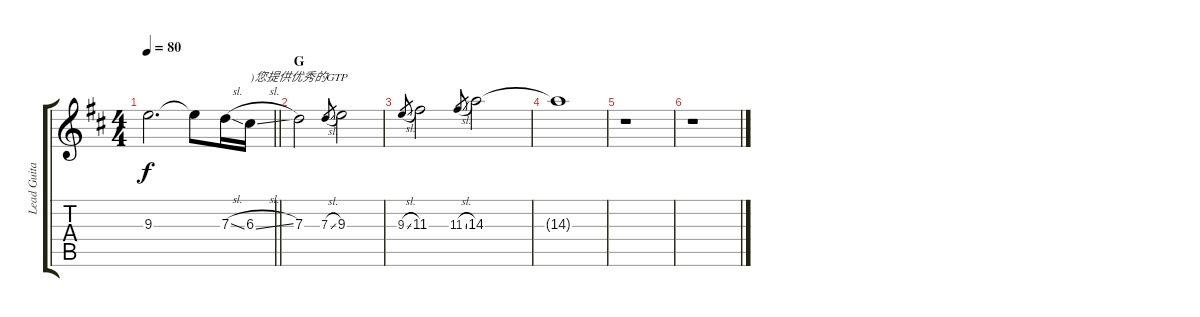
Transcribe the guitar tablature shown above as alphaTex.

\track ("Lead Guitar" "Lead Guita") {instrument distortionguitar}
\staff {score tabs}
\tuning (E4 B3 G3 D3 A2 E2) {hide}
\ts (4 4)
\tempo 80
\clef g2
\barLineRight lightlight
\ks d
9.3{t}.2{d dy f} 9.3{t}.8 7.3{sl}.16 6.3{sl}.16{txt ")您提供优秀的GTP"} |
\section ("" "G")
7.3.2 7.3{sl}.8{gr} 9.3.2 |
9.3{sl}.8{gr} 11.3.2 11.3{sl}.8{gr} 14.3.2 |
14.3{t}.1 |
r.1 |
r.1
